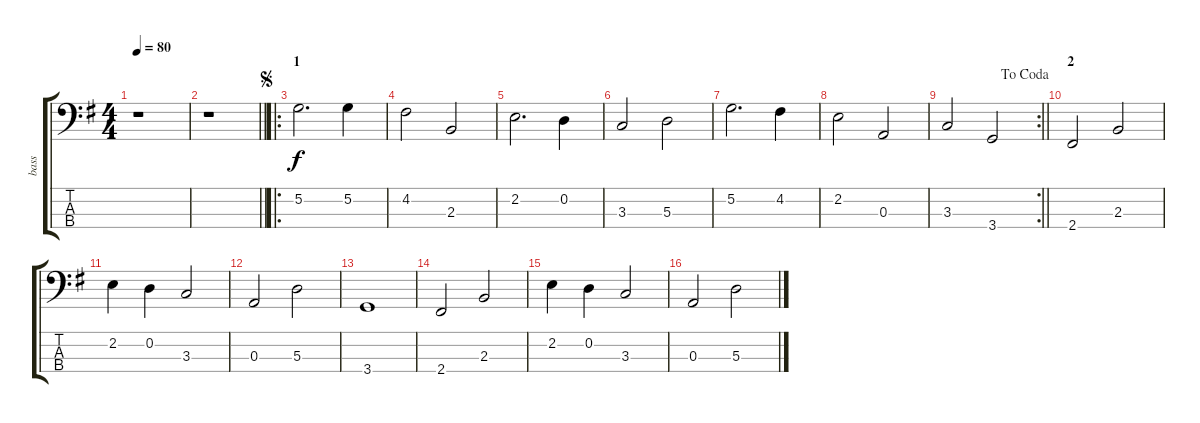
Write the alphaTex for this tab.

\track ("bass" "bass") {instrument electricbassfinger}
\staff {score tabs}
\tuning (G2 D2 A1 E1) {hide}
\ts (4 4)
\tempo 80
\clef f4
\ks g
r.1{dy f instrument electricbassfinger} |
\barLineRight lightlight
r.1 |
\ro
\section ("" "1")
\jump segno
5.2.2{d} 5.2.4 |
4.2.2 2.3.2 |
2.2.2{d} 0.2.4 |
3.3.2 5.3.2 |
5.2.2{d} 4.2.4 |
2.2.2 0.3.2 |
\rc 2
\jump dacoda
\barLineRight lightlight
3.3.2 3.4.2 |
\section ("" "2")
2.4.2 2.3.2 |
2.2.4 0.2.4 3.3.2 |
0.3.2 5.3.2 |
3.4.1 |
2.4.2 2.3.2 |
2.2.4 0.2.4 3.3.2 |
0.3.2 5.3.2
